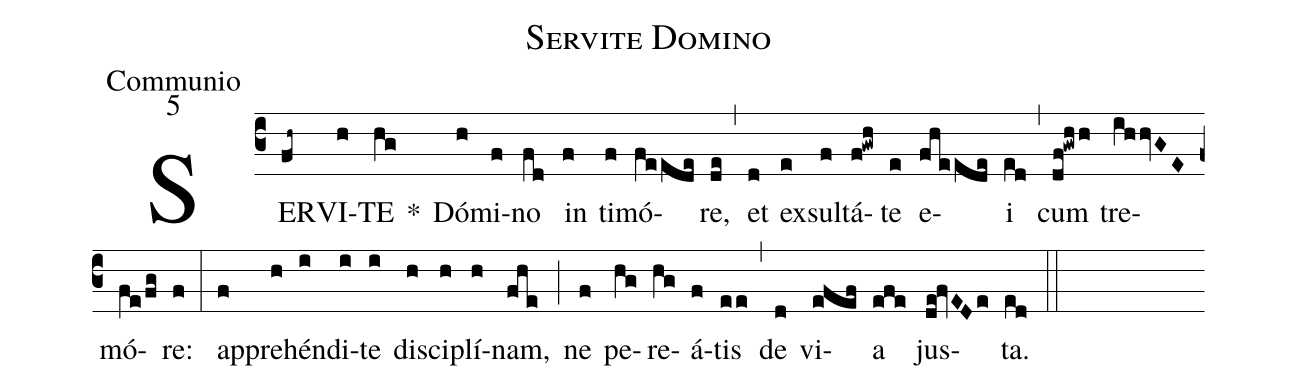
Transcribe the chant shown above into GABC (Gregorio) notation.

name:Servite Domino;
office-part:Communio;
mode:5;
%%
annotation: Comm.
annotation: V
%%
(c3) SER(fh~)VI(h)TE(hg) *() Dó(h)mi(f)no(fd) in(f) ti(f)mó(feede)re,(de) (,) et(d) ex(e)sul(f)tá(f!gwh)te(e) e(fheede)i(ed) (,) cum(df!gwhh) tre(ihhvGE)mó(fe/fg)re:(f) (:) ap(f)pre(h)hén(i)di(i)te(i) di(h)sci(h)plí(h)nam,(fhe) (;) ne(f) pe(hg)re(hg)á(f)tis(ee) (,) de(d) vi(efef)a(efe) jus(de!fvEDe)ta.(ed) (::)
